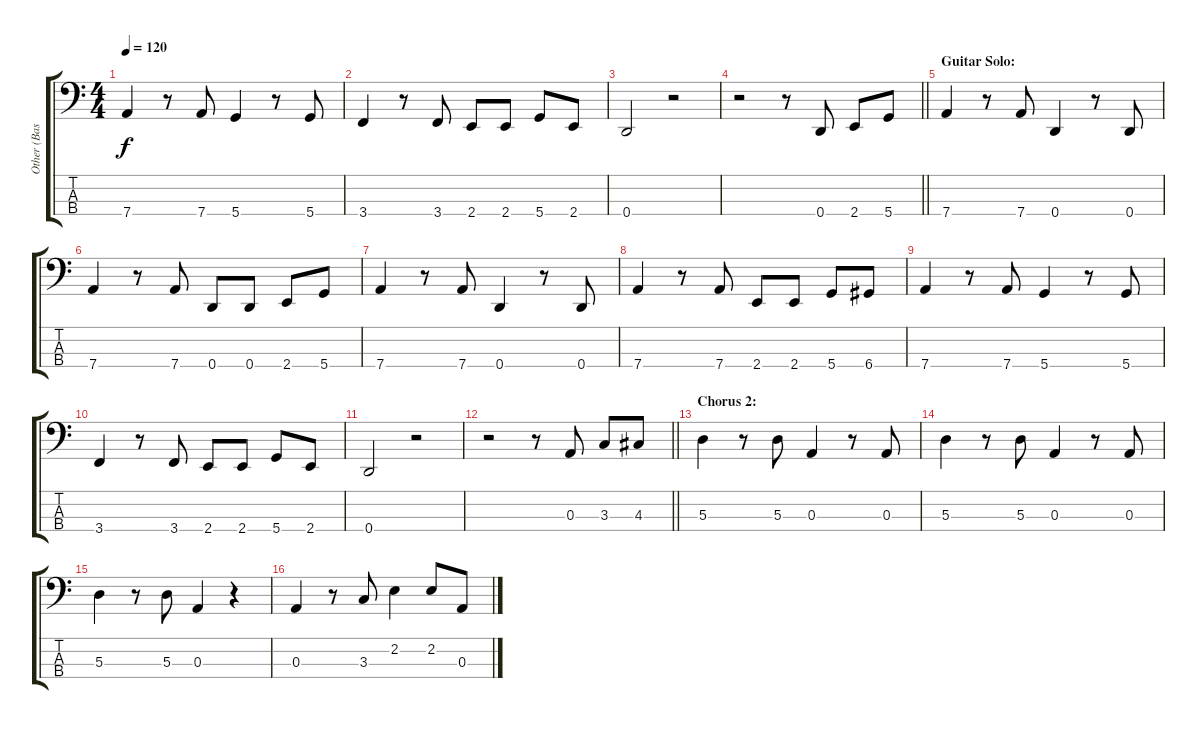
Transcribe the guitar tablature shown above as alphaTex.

\track ("Other (Bass)" "Other (Bas") {instrument electricbassfinger bank 255}
\staff {score tabs}
\tuning (G2 D2 A1 D1) {hide}
\ts (4 4)
\tempo 120
\clef f4
\ks c
7.4.4{dy f} r.8 7.4.8 5.4.4 r.8 5.4.8 |
3.4.4 r.8 3.4.8 2.4.8 2.4.8 5.4.8 2.4.8 |
0.4.2 r.2 |
\barLineRight lightlight
r.2 r.8 0.4.8 2.4.8 5.4.8 |
\section ("" "Guitar Solo:")
7.4.4 r.8 7.4.8 0.4.4 r.8 0.4.8 |
7.4.4 r.8 7.4.8 0.4.8 0.4.8 2.4.8 5.4.8 |
7.4.4 r.8 7.4.8 0.4.4 r.8 0.4.8 |
7.4.4 r.8 7.4.8 2.4.8 2.4.8 5.4.8 6.4.8 |
7.4.4 r.8 7.4.8 5.4.4 r.8 5.4.8 |
3.4.4 r.8 3.4.8 2.4.8 2.4.8 5.4.8 2.4.8 |
0.4.2 r.2 |
\barLineRight lightlight
r.2 r.8 0.3.8 3.3.8 4.3.8 |
\section ("" "Chorus 2:")
5.3.4 r.8 5.3.8 0.3.4 r.8 0.3.8 |
5.3.4 r.8 5.3.8 0.3.4 r.8 0.3.8 |
5.3.4 r.8 5.3.8 0.3.4 r.4 |
0.3.4 r.8 3.3.8 2.2.4 2.2.8 0.3.8
